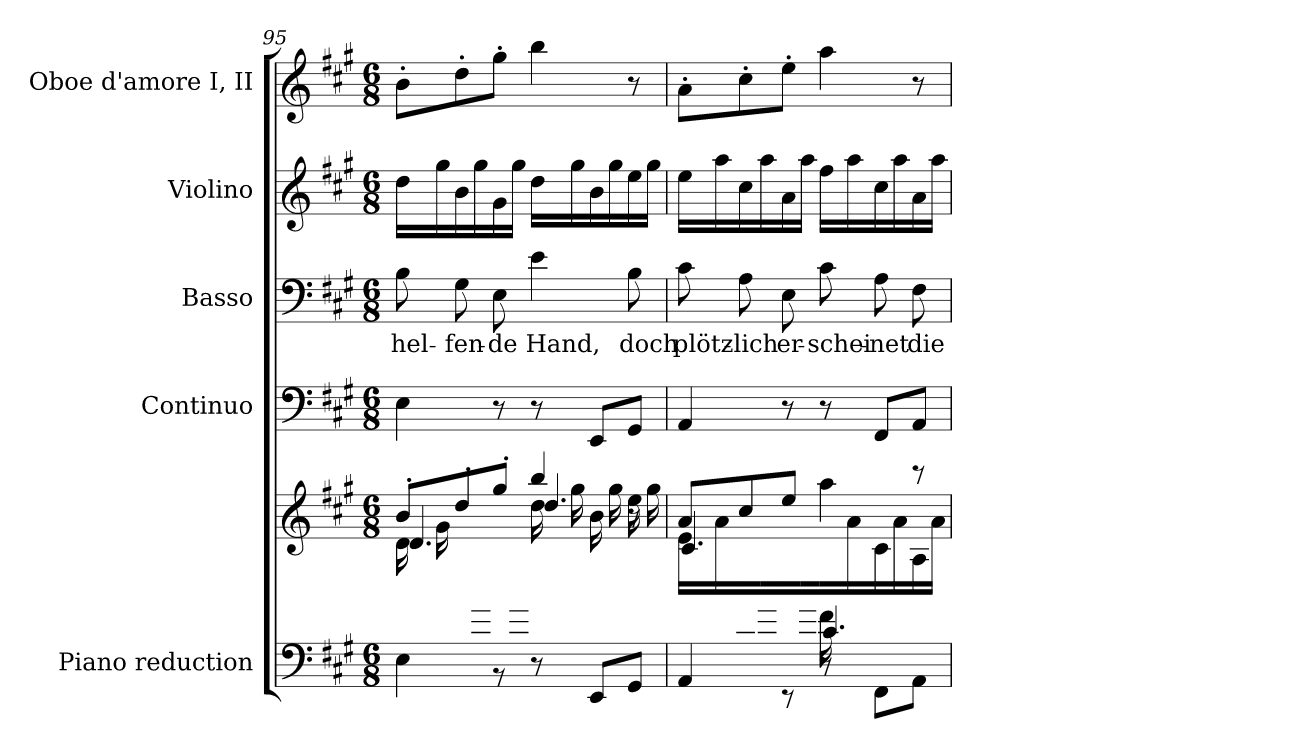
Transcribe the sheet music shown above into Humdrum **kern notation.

**kern	**kern	**kern	**kern	**text	**kern	**kern
*part5	*part5	*part4	*part3	*part3	*part2	*part1
*staff6	*staff5	*staff4	*staff3	*staff3	*staff2	*staff1
*I"Piano reduction	*	*I"Continuo	*I"Basso	*	*I"Violino	*I"Oboe d'amore I, II
*I'Pno	*	*	*	*	*I'Vln	*I'Ob
*clefF4	*clefG2	*clefF4	*clefF4	*	*clefG2	*clefG2
*k[f#c#g#]	*k[f#c#g#]	*k[f#c#g#]	*k[f#c#g#]	*	*k[f#c#g#]	*k[f#c#g#]
*M6/8	*M6/8	*M6/8	*M6/8	*	*M6/8	*M6/8
=95	=95	=95	=95	=95	=95	=95
*^	*^	*	*	*	*	*
*	*	*	*^	*	*	*	*	*
!	!	!	!	!	!	!	!LO:LY:b	!	!
8ryy	4E\	8b'/L	16d\LL	4.d/	4E\	8B\	hel-	16dd\LL	8b'\L
.	.	.	16g#\	.	.	.	.	16gg#\	.
!	!	!	!	!	!	!	!LO:LY:b	!	!
16B/	.	8dd'/	4ryy	.	.	8G#\	-fen-	16b\	8dd'\
16g#/	.	.	.	.	.	.	.	16gg#\	.
!	!	!	!	!	!	!	!LO:LY:b	!	!
16G#/	8rBB	8gg#'/J	.	.	8r	8E\	-de	16g#\	8gg#'\J
16g#/JJ	.	.	.	.	.	.	.	16gg#\JJ	.
!	!	!	!	!	!	!	!LO:LY:b	!	!
4.ryy	8r	4bb/	16dd\LL	4.dd/	8r	4e\	Hand,	16dd\LL	4bb\
.	.	.	16gg#\	.	.	.	.	16gg#\	.
.	8EE/L	.	16b\	.	8EE/L	.	.	16b\	.
.	.	.	16gg#\	.	.	.	.	16gg#\	.
!	!	!	!	!	!	!	!LO:LY:b	!	!
.	8GG#/J	8r	16ee\	.	8GG#/J	8B\	doch	16ee\	8r
.	.	.	16gg#\JJ	.	.	.	.	16gg#\JJ	.
=96	=96	=96	=96	=96	=96	=96	=96	=96	=96
*	*^	*	*	*	*	*	*	*	*
!	!	!	!	!	!	!	!	!LO:LY:b	!	!
8ryy	4.ryy	4AA/	8a/L	16e\LL	4.c#/	4AA/	8c#\	plötz-	16ee\LL	8a'\L
.	.	.	.	16a\	.	.	.	.	16aa\	.
!	!	!	!	!	!	!	!	!LO:LY:b	!	!
16c#/	.	.	8cc#/	16ryy	.	.	8A\	-lich	16cc#\	8cc#'\
16a/	.	.	.	16ryy@	.	.	.	.	16aa\	.
!	!	!	!	!	!	!	!	!LO:LY:b	!	!
16A/	.	8r	8ee/J	16ryy@	.	8r	8E\	er-	16a\	8ee'\J
16a/JJ	.	.	.	16ryy@	.	.	.	.	16aa\JJ	.
!	!	!	!	!	!	!	!	!LO:LY:b	!	!
16f#\LL	4.c#/	8r	4aa\	16ryy@	4.ryy	8r	8c#\	-schei-	16ff#\LL	4aa\
4ryy	.	.	.	16a\	.	.	.	.	16aa\	.
!	!	!	!	!	!	!	!	!LO:LY:b	!	!
.	.	8FF#\L	.	16c#\	.	8FF#/L	8A\	-net	16cc#\	.
.	.	.	.	16a\	.	.	.	.	16aa\	.
!	!	!	!	!	!	!	!	!LO:LY:b	!	!
.	.	8AA\J	8r	16A\	.	8AA/J	8F#\	die	16a\	8r
16ryy	.	.	.	16a\JJ	.	.	.	.	16aa\JJ	.
*v	*v	*v	*	*	*	*	*	*	*	*
*	*v	*v	*v	*	*	*	*	*
=	=	=	=	=	=	=
*-	*-	*-	*-	*-	*-	*-
